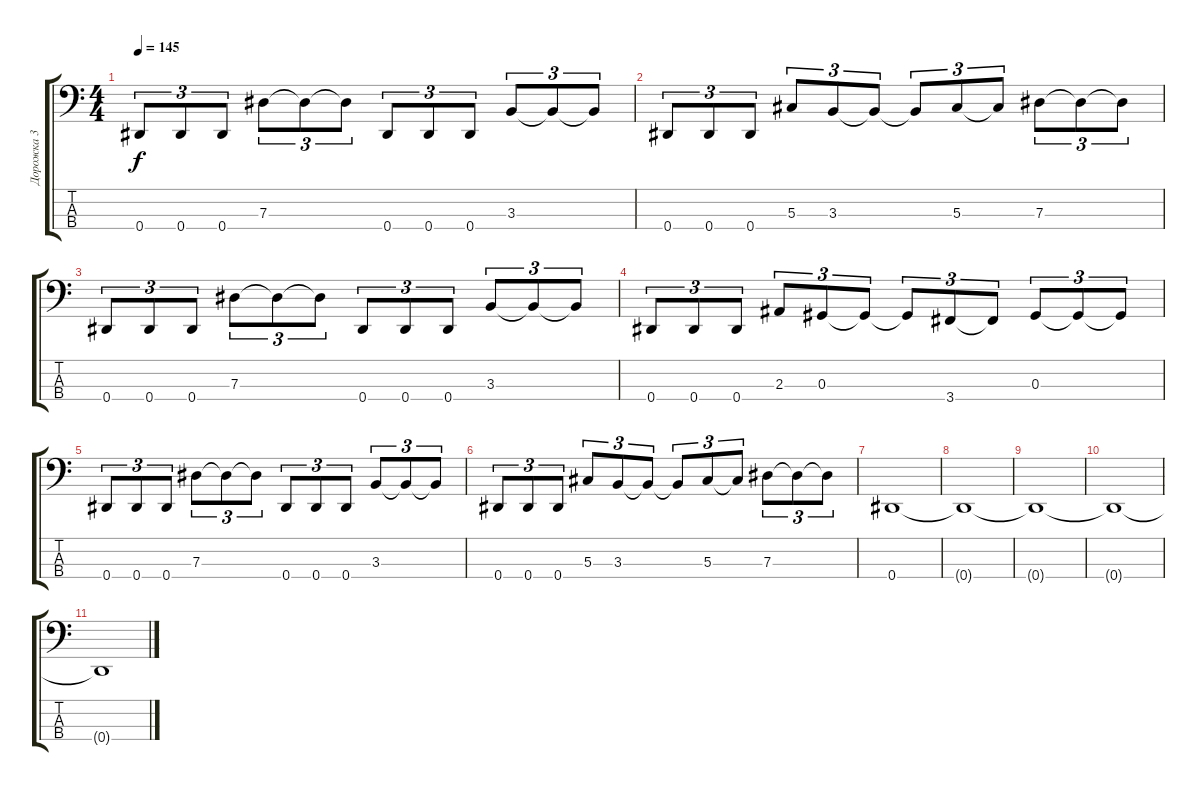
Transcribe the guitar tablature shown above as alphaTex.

\track ("Дорожка 3" "Дорожка 3") {instrument electricbassfinger}
\staff {score tabs}
\tuning (Gb2 Db2 Ab1 Eb1) {hide}
\ts (4 4)
\tempo 145
\clef f4
\ks c
0.4.8{tu (3 2) dy f} 0.4.8{tu (3 2)} 0.4.8{tu (3 2)} 7.3.8{tu (3 2)} 7.3{t}.8{tu (3 2)} 7.3{t}.8{tu (3 2)} 0.4.8{tu (3 2)} 0.4.8{tu (3 2)} 0.4.8{tu (3 2)} 3.3.8{tu (3 2)} 3.3{t}.8{tu (3 2)} 3.3{t}.8{tu (3 2)} |
0.4.8{tu (3 2)} 0.4.8{tu (3 2)} 0.4.8{tu (3 2)} 5.3.8{tu (3 2)} 3.3.8{tu (3 2)} 3.3{t}.8{tu (3 2)} 3.3{t}.8{tu (3 2)} 5.3.8{tu (3 2)} 5.3{t}.8{tu (3 2)} 7.3.8{tu (3 2)} 7.3{t}.8{tu (3 2)} 7.3{t}.8{tu (3 2)} |
0.4.8{tu (3 2)} 0.4.8{tu (3 2)} 0.4.8{tu (3 2)} 7.3.8{tu (3 2)} 7.3{t}.8{tu (3 2)} 7.3{t}.8{tu (3 2)} 0.4.8{tu (3 2)} 0.4.8{tu (3 2)} 0.4.8{tu (3 2)} 3.3.8{tu (3 2)} 3.3{t}.8{tu (3 2)} 3.3{t}.8{tu (3 2)} |
0.4.8{tu (3 2)} 0.4.8{tu (3 2)} 0.4.8{tu (3 2)} 2.3.8{tu (3 2)} 0.3.8{tu (3 2)} 0.3{t}.8{tu (3 2)} 0.3{t}.8{tu (3 2)} 3.4.8{tu (3 2)} 3.4{t}.8{tu (3 2)} 0.3.8{tu (3 2)} 0.3{t}.8{tu (3 2)} 0.3{t}.8{tu (3 2)} |
0.4.8{tu (3 2)} 0.4.8{tu (3 2)} 0.4.8{tu (3 2)} 7.3.8{tu (3 2)} 7.3{t}.8{tu (3 2)} 7.3{t}.8{tu (3 2)} 0.4.8{tu (3 2)} 0.4.8{tu (3 2)} 0.4.8{tu (3 2)} 3.3.8{tu (3 2)} 3.3{t}.8{tu (3 2)} 3.3{t}.8{tu (3 2)} |
0.4.8{tu (3 2)} 0.4.8{tu (3 2)} 0.4.8{tu (3 2)} 5.3.8{tu (3 2)} 3.3.8{tu (3 2)} 3.3{t}.8{tu (3 2)} 3.3{t}.8{tu (3 2)} 5.3.8{tu (3 2)} 5.3{t}.8{tu (3 2)} 7.3.8{tu (3 2)} 7.3{t}.8{tu (3 2)} 7.3{t}.8{tu (3 2)} |
0.4.1 |
0.4{t}.1 |
0.4{t}.1 |
0.4{t}.1 |
0.4{t}.1
